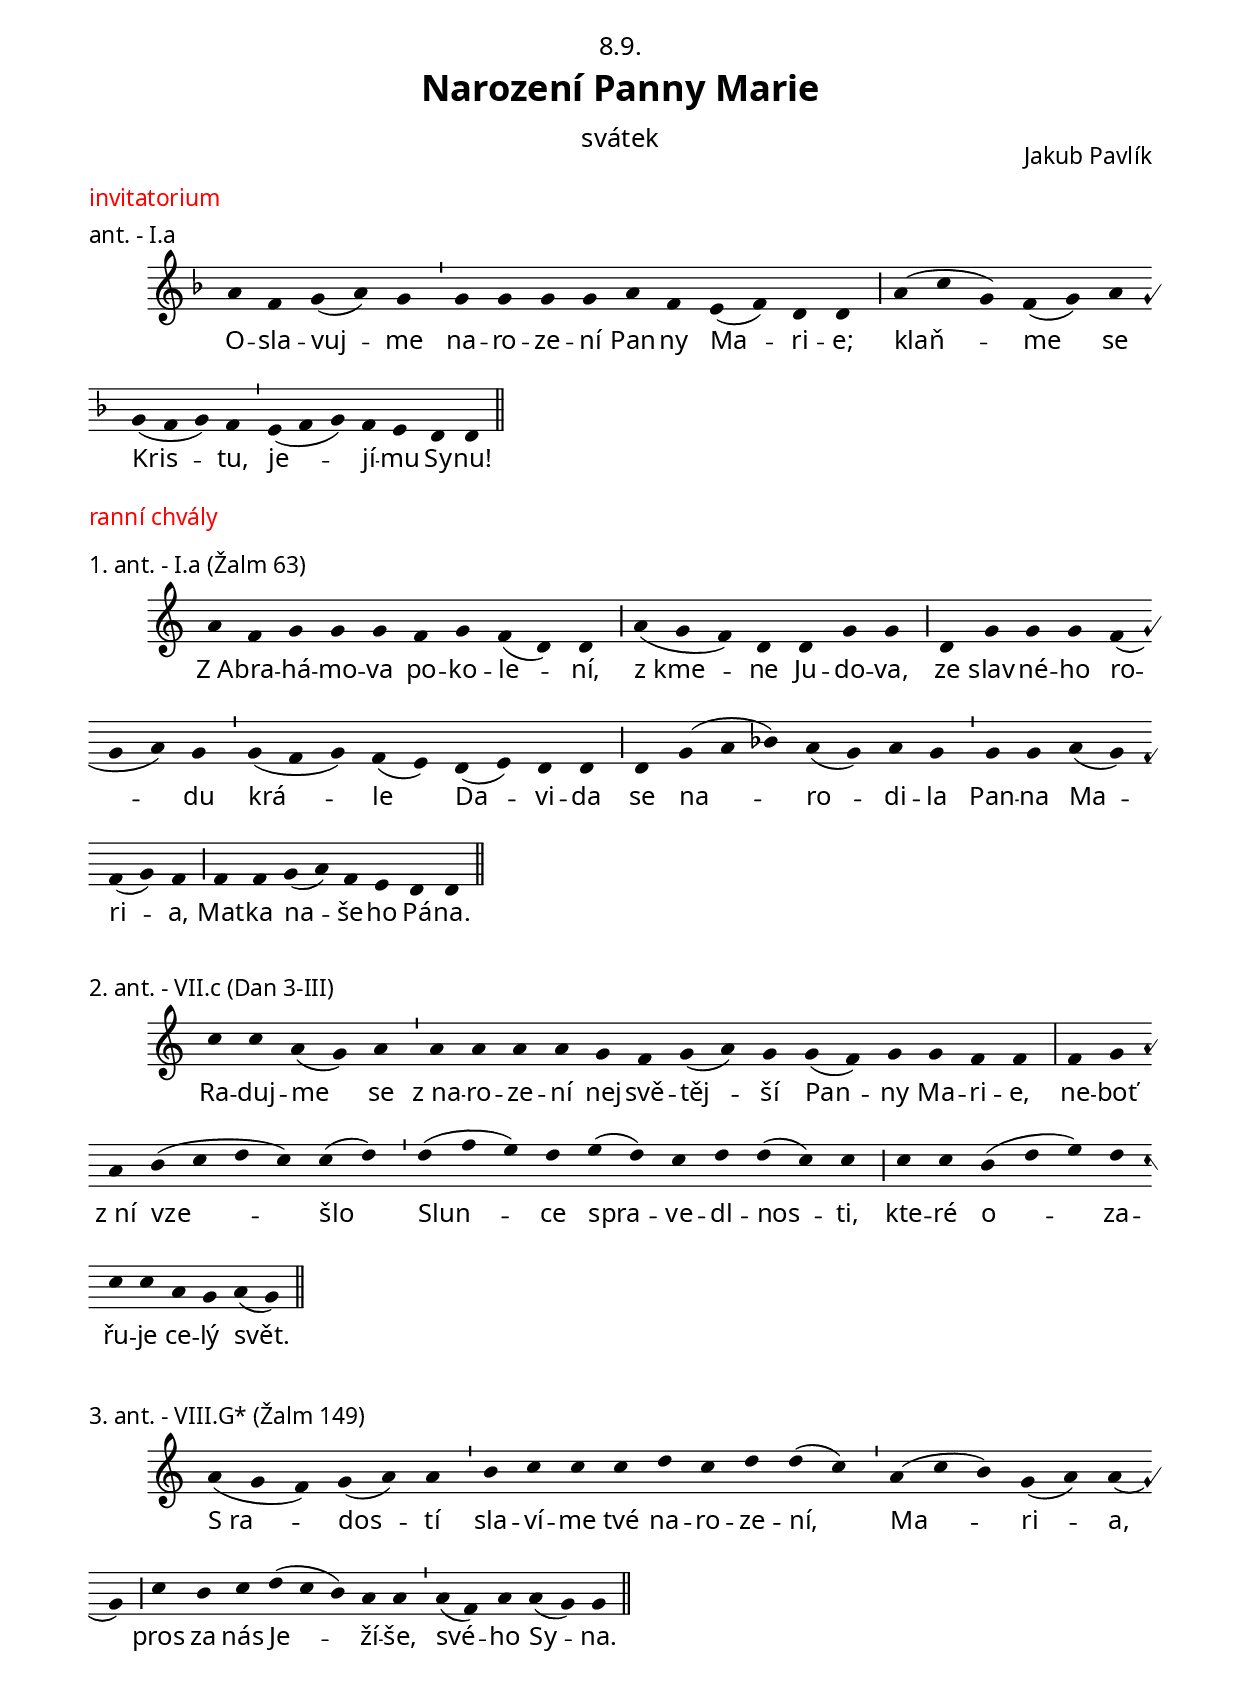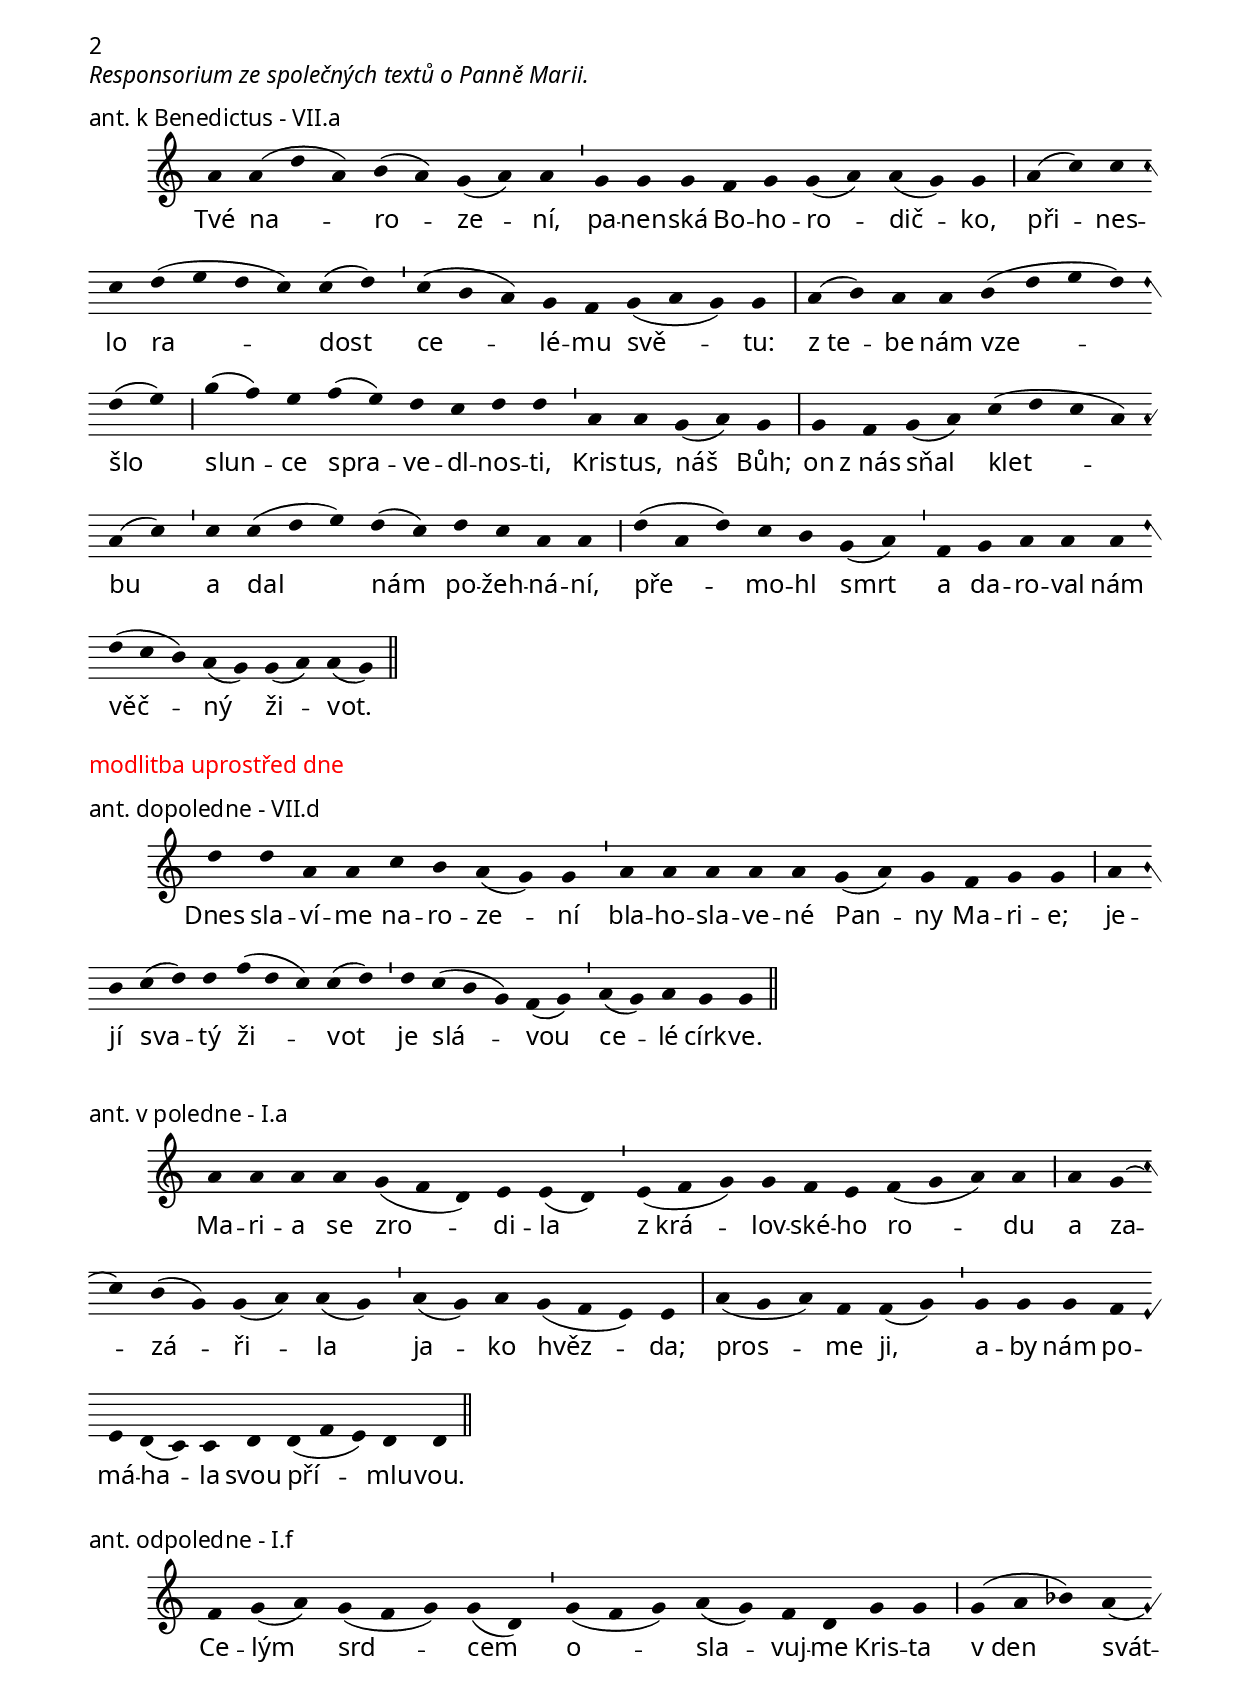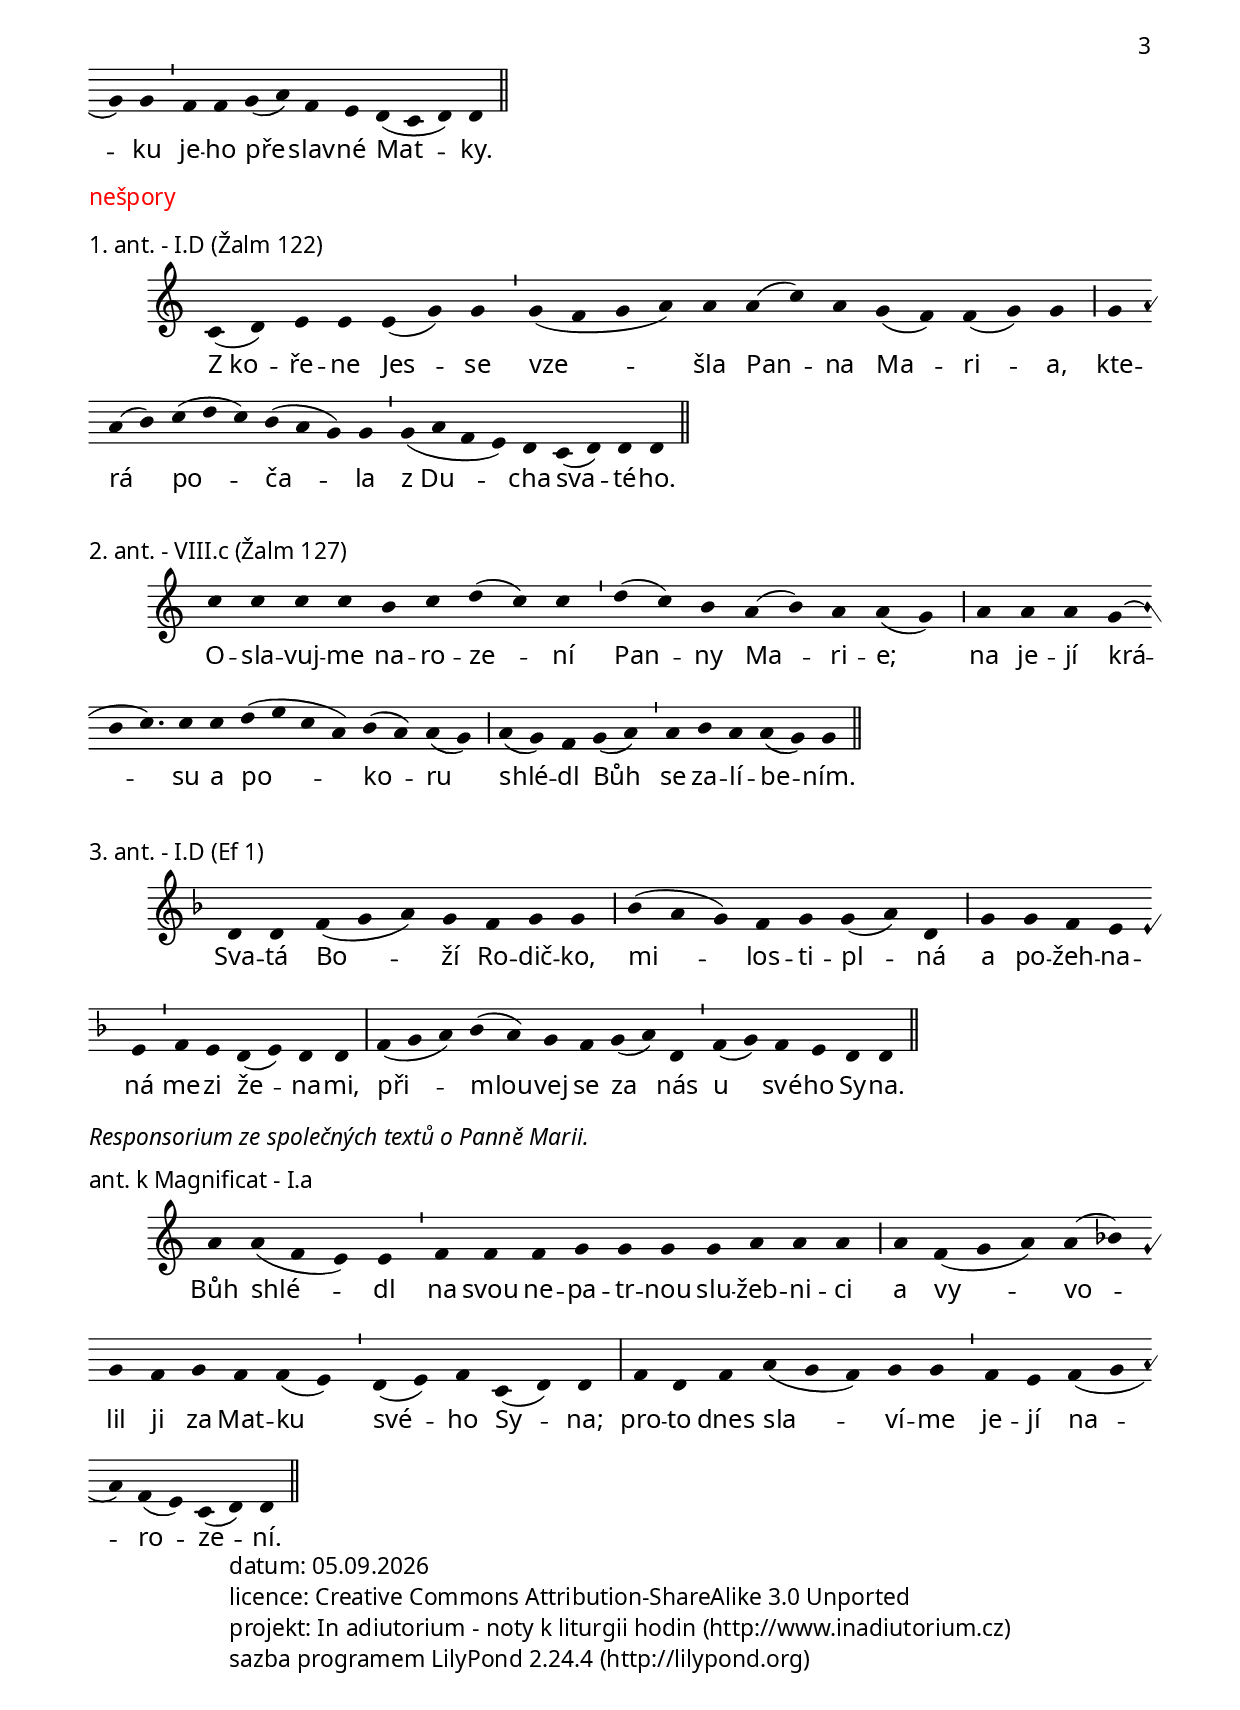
\version "2.15.40"

\include "../spolecne.ly"
\include "../dilyresponsorii.ly"

\header {
  title = \markup\titleSvatek
            "Narození Panny Marie"
            svátek
            8.9.
  composer = "Jakub Pavlík"
}

\markup {\nadpisHodinka {"invitatorium"}}

\score {
  \relative c'' {
    \choralniRezim
    \key f \major
    a4 f g( a) g \barMin g g g g a f e( f) d d \barMaior
    a'( c g) f( g) a g( f g) f \barMin e( f g) f e d d \barFinalis
  }
  \addlyrics {
    O -- sla -- vuj -- me na -- ro -- ze -- ní Pan -- ny Ma -- ri -- e;
    klaň -- me se Kris -- tu, je -- jí -- mu Sy -- nu!
  }
  \header {
    quid = "ant."
    modus = "I"
    differentia = "a"
    psalmus = ""
    placet = "asi bude vhodnější použít stejný nápěv, jako má Navštívení a Nanebevzetí"
    id = "invit"
    piece = \markup {\sestavTitulekBezZalmu}
  }
}

\markup {\nadpisHodinka {"ranní chvály"}}

\score {
  \relative c'' {
    \choralniRezim
    a4 f g g g f g f( d) d \barMaior
    a'( g f) d d g g \barMaior
    d g g g f( g a) g \barMin g( f g) f( e) d( e) d d \barMaior
    d g( a bes) a( g) a g \barMin g g a( g) f( g) f \barMaior
    f f g( a) f e d d \barFinalis
  }
  \addlyrics {
    Z_A -- bra -- há -- mo -- va po -- ko -- le -- ní,
    z_kme -- ne Ju -- do -- va,
    ze slav -- né -- ho ro -- du krá -- le Da -- vi -- da
    se na -- ro -- di -- la Pan -- na Ma -- ri -- a,
    Mat -- ka na -- še -- ho Pá -- na.
  }
  \header {
    quid = "1. ant."
    modus = "I"
    differentia = "a"
    psalmus = "Žalm 63"
    id = "rch-a1"
    piece = \markup {\sestavTitulek}
  }
}

\score {
  \relative c'' {
    \choralniRezim
    c4 c a( g) a \barMin a a a a g f g( a) g g( f) g g f f \barMax
    f g a b( c d c) c( d) \barMin d( f e) d e( d) c d d( c) c \barMaior
    c c b( d e) d c c a g a( g) \barFinalis
  }
  \addlyrics {
    Ra -- duj -- me se z_na -- ro -- ze -- ní
    nej -- svě -- těj -- ší Pan -- ny Ma -- ri -- e,
    ne -- boť z_ní vze -- šlo Slun -- ce spra -- ve -- dl -- nos -- ti,
    kte -- ré o -- za -- řu -- je ce -- lý svět.
  }
  \header {
    quid = "2. ant."
    modus = "VII"
    differentia = "c"
    psalmus = "Dan 3-III"
    placet = "VII.c2"
    id = "rch-a2"
    piece = \markup {\sestavTitulek}
  }
}

\score {
  \relative c'' {
    \choralniRezim
    a4( g f) g( a) a \barMin b c c c d c d d( c) \barMin a( c b) g( a) a( g) \barMaior
    c b c d( c b) a a \barMin a( f) a a( g) g \barFinalis
  }
  \addlyrics {
    S_ra -- dos -- tí sla -- ví -- me tvé na -- ro -- ze -- ní, Ma -- ri -- a,
    pros za nás Je -- ží -- še, své -- ho Sy -- na.
  }
  \header {
    quid = "3. ant."
    modus = "VIII"
    differentia = "G*"
    psalmus = "Žalm 149"
    id = "rch-a3"
    piece = \markup {\sestavTitulek}
  }
}

\markup\italic{Responsorium ze společných textů o Panně Marii.}

\score {
  \relative c'' {
    \choralniRezim
    a4 a( d a) b( a) g( a) a \barMin g g g f g g( a) a( g) g \barMaior
    a( c) c c d( e d c) c( d) \barMin c( b a) g f g( a g) g \barMax

    a( b) a a b( d e d) d( e) \barMaior g( f) e f( e) d c d d \barMin
    a a g( a) g \barMax

    g f g( a) c( d c a) a( c) \barMin
    c c( d e) d( c) d c a a \barMaior
    d( a d) c b g( a) \barMin
    f g a a a d( c b) a( g) g( a) a( g) \barFinalis
  }
  \addlyrics {
    Tvé na -- ro -- ze -- ní, pa -- nen -- ská Bo -- ho -- ro -- dič -- ko,
    při -- nes -- lo ra -- dost ce -- lé -- mu svě -- tu:

    z_te -- be nám vze -- šlo slun -- ce spra -- ve -- dl -- nos -- ti,
    Kris -- tus, náš Bůh;

    on z_nás sňal klet -- bu
    a dal nám po -- žeh -- ná -- ní,
    pře -- mo -- hl smrt
    a da -- ro -- val nám věč -- ný ži -- vot.
  }
  \header {
    quid = "ant. k Benedictus"
    modus = "VII"
    differentia = "a"
    psalmus = ""
    id = "rch-aben"
    piece = \markup {\sestavTitulekBezZalmu}
  }
}

\markup {\nadpisHodinka {"modlitba uprostřed dne"}}

\score {
  \relative c'' {
    \choralniRezim
    d4 d a a c b a( g) g \barMin
    a a a a a g( a) g f g g \barMaior
    a b c( d) d f( d c) c( d) \barMin
    d c( b g) f( g) \barMin a( g) a g g \barFinalis
  }
  \addlyrics {
    Dnes sla -- ví -- me na -- ro -- ze -- ní
    bla -- ho -- sla -- ve -- né Pan -- ny Ma -- ri -- e;
    je -- jí sva -- tý ži -- vot
    je slá -- vou ce -- lé círk -- ve.
  }
  \header {
    quid = "ant. dopoledne"
    modus = "VII"
    differentia = "d"
    psalmus = ""
    placet = "nic moc; _slávou_ je hrůza"
    id = "tercie"
    piece = \markup {\sestavTitulekBezZalmu}
  }
}

\score {
  \relative c'' {
    \choralniRezim
    a4 a a a g( f d) e e( d) \barMin e( f g) g f e f( g a) a \barMaior
    a g( c) b( g) g( a) a( g) \barMin a( g) a g( f e) e \barMax
    a( g a) f f( g) \barMin g g g f e d( c) c d d( f e) d d \barFinalis
  }
  \addlyrics {
    Ma -- ri -- a se zro -- di -- la z_krá -- lov -- ské -- ho ro -- du
    a za -- zá -- ři -- la ja -- ko hvěz -- da;
    pros -- me ji, a -- by nám po -- má -- ha -- la svou pří -- mlu -- vou.
  }
  \header {
    quid = "ant. v poledne"
    modus = "I"
    differentia = "a"
    psalmus = ""
    placet = "slátanina, nedrží pohromadě"
    id = "sexta"
    piece = \markup {\sestavTitulekBezZalmu}
  }
}

\score {
  \relative c' {
    \choralniRezim
    f g( a) g( f g) g( d) \barMin g( f g) a( g) f d g g \barMaior
    g( a bes) a( g) g  \barMin f f g( a) f e d( c d) d \barFinalis
  }
  \addlyrics {
    Ce -- lým srd -- cem o -- sla -- vuj -- me Kris -- ta
    v_den svát -- ku je -- ho pře -- slav -- né Mat -- ky.
  }
  \header {
    quid = "ant. odpoledne"
    modus = "I"
    differentia = "f"
    psalmus = ""
    placet = "_srdcem_ je fuj, závěr neelegantní"
    id = "nona"
    piece = \markup {\sestavTitulekBezZalmu}
  }
}

\markup {\nadpisHodinka {"nešpory"}}

\score {
  \relative c' {
    \choralniRezim
    c4( d) e e e( g) g \barMin g( f g a) a a( c) a g( f) f( g) g \barMaior
    g a( b) c( d c) b( a g) g \barMin g( a f e) d c( d) d d \barFinalis
  }
  \addlyrics {
    Z_ko -- ře -- ne Jes -- se vze -- šla Pan -- na Ma -- ri -- a,
    kte -- rá po -- ča -- la z_Du -- cha sva -- té -- ho.
  }
  \header {
    quid = "1. ant."
    modus = "I"
    differentia = "D"
    psalmus = "Žalm 122"
    placet = "C-dur s falešným závěrem na d"
    id = "ne-a1"
    fial = "sanktoral/0325zvestovanipane.ly#tercie?-aleluja"
    piece = \markup {\sestavTitulek}
  }
}

\score {
  \relative c'' {
    \choralniRezim
    c4 c c c b c d( c) c \barMin d( c) b a( b) a a( g) \barMaior
    a a a g( b c4.) c4 c d( e c a) b( a) a( g) \barMaior
    a( g) f g( a) \barMin a b a a( g) g \barFinalis
  }
  \addlyrics {
    O -- sla -- vuj -- me na -- ro -- ze -- ní Pan -- ny Ma -- ri -- e;
    na je -- jí krá -- su a po -- ko -- ru
    shlé -- dl Bůh se za -- lí -- be -- ním.
  }
  \header {
    quid = "2. ant."
    modus = "VIII"
    differentia = "c"
    psalmus = "Žalm 127"
    placet = "myslím, že půjde o něco lépe"
    id = "ne-a2"
    piece = \markup {\sestavTitulek}
  }
}

\score {
  \relative c' {
    \choralniRezim
    \key f \major
    d4 d f( g a) g f g g \barMaior
    bes( a g) f g g( a) d, \barMaior
    g g f e e \barMin f e d( e) d d \barMax
    f( g a) bes( a) g f g( a) d, \barMin f( g) f e d d \barFinalis
  }
  \addlyrics {
    Sva -- tá Bo -- ží Ro -- dič -- ko,
    mi -- los -- ti -- pl -- ná
    a po -- žeh -- na -- ná me -- zi že -- na -- mi,
    při -- mlou -- vej se za nás u své -- ho Sy -- na.
  }
  \header {
    quid = "3. ant."
    modus = "I"
    differentia = "D"
    psalmus = "Ef 1"
    id = "ne-a3"
    piece = \markup {\sestavTitulek}
  }
}

\markup\italic{Responsorium ze společných textů o Panně Marii.}

\score {
  \relative c'' {
    \choralniRezim
    a4 a( f e) e \barMin f f f g g g g a a a \barMaior
    a f( g a) a( bes) g f g f f( e) \barMin d( e) f c( d) d \barMax
    f d f a( g f) g g \barMin f e f( g a) f( e) c( d) d \barFinalis
  }
  \addlyrics {
    Bůh shlé -- dl na svou ne -- pa -- tr -- nou slu -- žeb -- ni -- ci
    a vy -- vo -- lil ji za Mat -- ku své -- ho Sy -- na;
    pro -- to dnes sla -- ví -- me je -- jí na -- ro -- ze -- ní.
  }
  \header {
    quid = "ant. k Magnificat"
    modus = "I"
    differentia = "a"
    psalmus = ""
    id = "ne-amag"
    piece = \markup {\sestavTitulekBezZalmu}
  }
}
